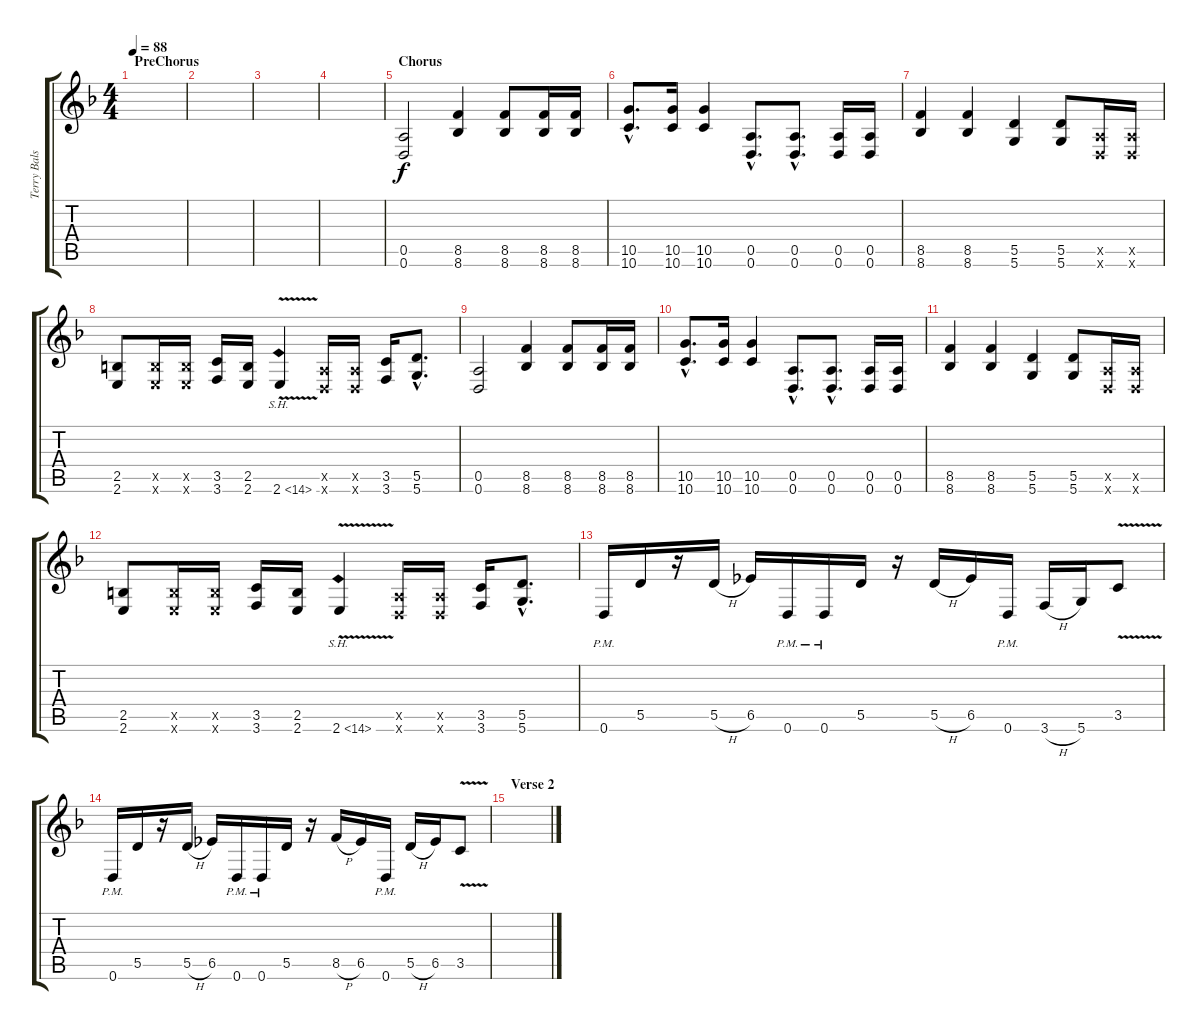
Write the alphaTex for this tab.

\track ("Terry Balsamo" "Terry Bals") {instrument distortionguitar}
\staff {score tabs}
\tuning (E4 B3 G3 D3 A2 D2) {hide}
\ts (4 4)
\section ("" "PreChorus")
\tempo 88
\clef g2
\ks f
|
|
|
|
\section ("" "Chorus")
(0.5 0.6).2 (8.5 8.6).4 (8.5 8.6).8 (8.5 8.6).16 (8.5 8.6).16 |
(10.5{hac} 10.6{hac}).8{d} (10.5 10.6).16 (10.5 10.6).4 (0.5{hac} 0.6{hac}).8{d} (0.5{hac} 0.6{hac}).8{d} (0.5 0.6).16 (0.5 0.6).16 |
(8.5 8.6).4 (8.5 8.6).4 (5.5 5.6).4 (5.5 5.6).8 (0.5{x} 0.6{x}).16 (0.5{x} 0.6{x}).16 |
(2.5 2.6).8 (2.5{x} 2.6{x}).16 (2.5{x} 2.6{x}).16 (3.5 3.6).16 (2.5 2.6).16 2.6{sh 12 v}.4 (0.5{x} 0.6{x}).16 (0.5{x} 0.6{x}).16 (3.5 3.6).16 (5.5{hac} 5.6{hac}).8{d} |
(0.5 0.6).2 (8.5 8.6).4 (8.5 8.6).8 (8.5 8.6).16 (8.5 8.6).16 |
(10.5{hac} 10.6{hac}).8{d} (10.5 10.6).16 (10.5 10.6).4 (0.5{hac} 0.6{hac}).8{d} (0.5{hac} 0.6{hac}).8{d} (0.5 0.6).16 (0.5 0.6).16 |
(8.5 8.6).4 (8.5 8.6).4 (5.5 5.6).4 (5.5 5.6).8 (0.5{x} 0.6{x}).16 (0.5{x} 0.6{x}).16 |
(2.5 2.6).8 (2.5{x} 2.6{x}).16 (2.5{x} 2.6{x}).16 (3.5 3.6).16 (2.5 2.6).16 2.6{sh 12 v}.4 (0.5{x} 0.6{x}).16 (0.5{x} 0.6{x}).16 (3.5 3.6).16 (5.5{hac} 5.6{hac}).8{d} |
0.6{pm}.16 5.5.16 r.16 5.5{h}.16 6.5.16 0.6{pm}.16 0.6{pm}.16 5.5.16 r.16 5.5{h}.16 6.5.16 0.6{pm}.16 3.6{h}.16 5.6.16 3.5{v}.8 |
0.6{pm}.16 5.5.16 r.16 5.5{h}.16 6.5.16 0.6{pm}.16 0.6{pm}.16 5.5.16 r.16 8.5{h}.16 6.5.16 0.6{pm}.16 5.5{h}.16 6.5.16 3.5{v}.8 |
\section ("" "Verse 2")
